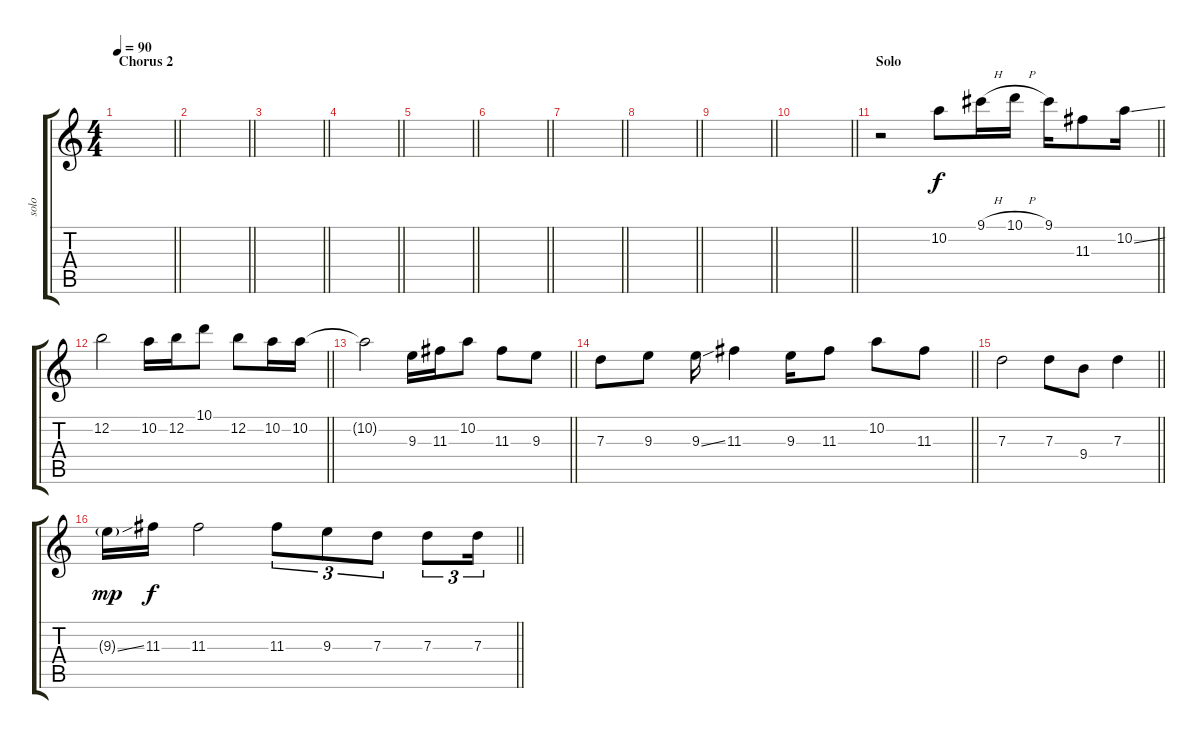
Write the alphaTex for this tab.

\track ("solo" "solo") {instrument acousticguitarsteel}
\staff {score tabs}
\tuning (E4 B3 G3 D3 A2 E2) {hide}
\ts (4 4)
\section ("" "Chorus 2")
\tempo 90
\clef g2
\barLineRight lightlight
\ks c
|
\barLineRight lightlight
|
\barLineRight lightlight
|
\barLineRight lightlight
|
\barLineRight lightlight
|
\barLineRight lightlight
|
\barLineRight lightlight
|
\barLineRight lightlight
|
\barLineRight lightlight
|
\barLineRight lightlight
|
\section ("" "Solo")
\barLineRight lightlight
r.2 10.2.8 9.1{h}.16 10.1{h}.16 9.1.16 11.3.8 10.2{ss}.16 |
\barLineRight lightlight
12.2.2 10.2.16 12.2.16 10.1.8 12.2.8 10.2.16 10.2.16 |
\barLineRight lightlight
10.2{t}.2 9.3.16 11.3.16 10.2.8 11.3.8 9.3.8 |
\barLineRight lightlight
7.3.8 9.3.8 9.3{ss}.16 11.3.4 9.3.16 11.3.8 10.2.8 11.3.8 |
\barLineRight lightlight
7.3.2 7.3.8 9.4.8 7.3.4 |
\barLineRight lightlight
9.3{ss g}.16{dy mp} 11.3.16{dy f} 11.3.2 11.3.8{tu (3 2)} 9.3.8{tu (3 2)} 7.3.8{tu (3 2)} 7.3.8{tu (3 2)} 7.3{h}.16{tu (3 2)}
